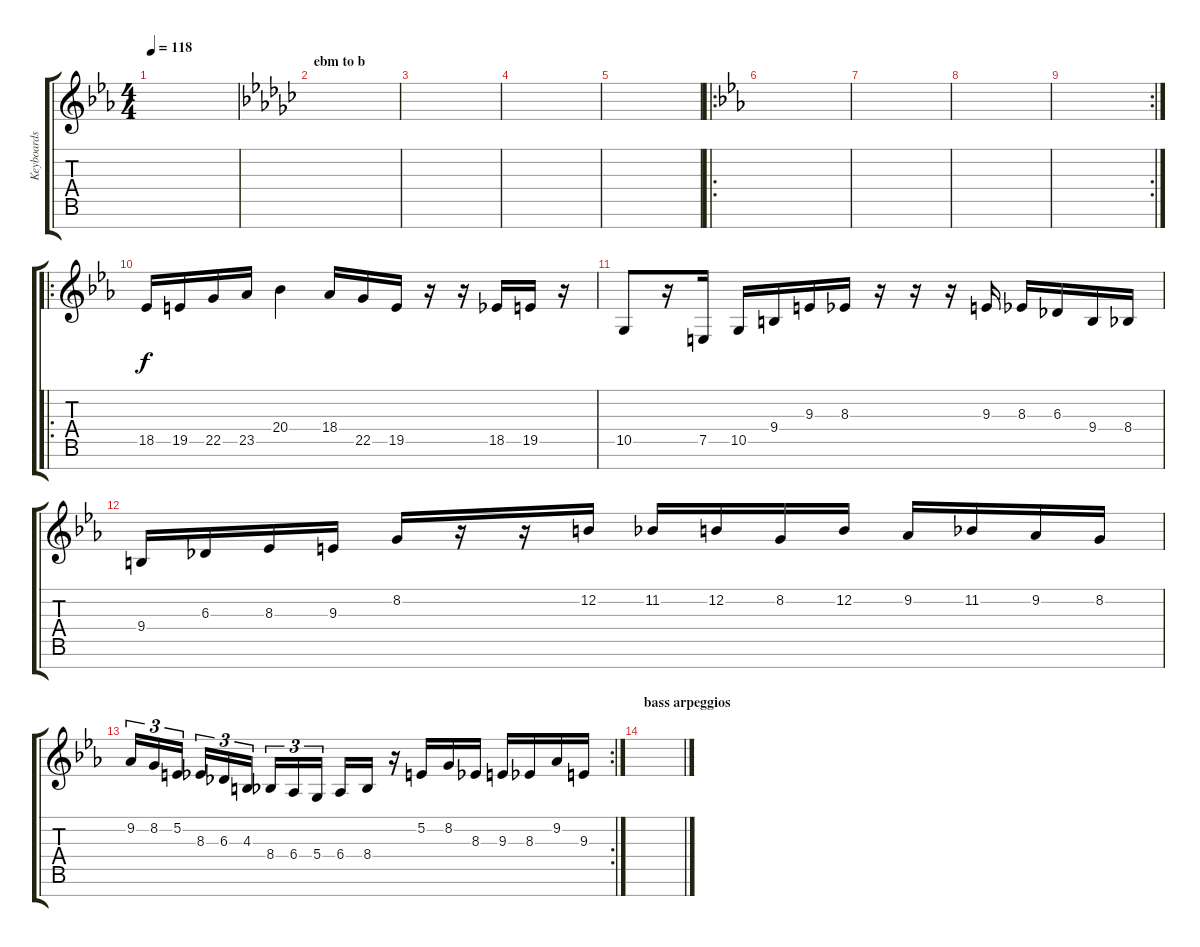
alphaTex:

\track ("Keyboards Right hand" "Keyboards ") {instrument stringensemble1}
\staff {score tabs}
\tuning (E4 B3 G3 D3 A2 E2 B1) {hide}
\ts (4 4)
\tempo 118
\clef g2
\ks cminor
|
\section ("" "ebm to b")
\ks ebminor
|
|
|
|
\ro
\ks eb
|
|
|
\rc 2
|
\ro
18.5.16{volume 16 instrument lead8bassandlead} 19.5.16 22.5.16 23.5.16 20.4.4 18.4.16 22.5.16 19.5.16 r.16 r.16 18.5.16 19.5.16 r.16 |
10.5.8 r.16 7.5.16 10.5.16 9.4.16 9.3.16 8.3.16 r.16 r.16 r.16 9.3.16 8.3.16 6.3.16 9.4.16 8.4.16 |
9.4.16 6.3.16 8.3.16 9.3.16 8.2.16 r.16 r.16 12.2.16 11.2.16 12.2.16 8.2.16 12.2.16 9.2.16 11.2.16 9.2.16 8.2.16 |
\rc 2
9.2.16{tu (3 2)} 8.2.16{tu (3 2)} 5.2.16{tu (3 2)} 8.3.16{tu (3 2)} 6.3.16{tu (3 2)} 4.3.16{tu (3 2)} 8.4.16{tu (3 2)} 6.4.16{tu (3 2)} 5.4.16{tu (3 2)} 6.4.16 8.4.16 r.16 5.2.16 8.2.16 8.3.16 9.3.16 8.3.16 9.2.16 9.3.16 |
\section ("" "bass arpeggios")
